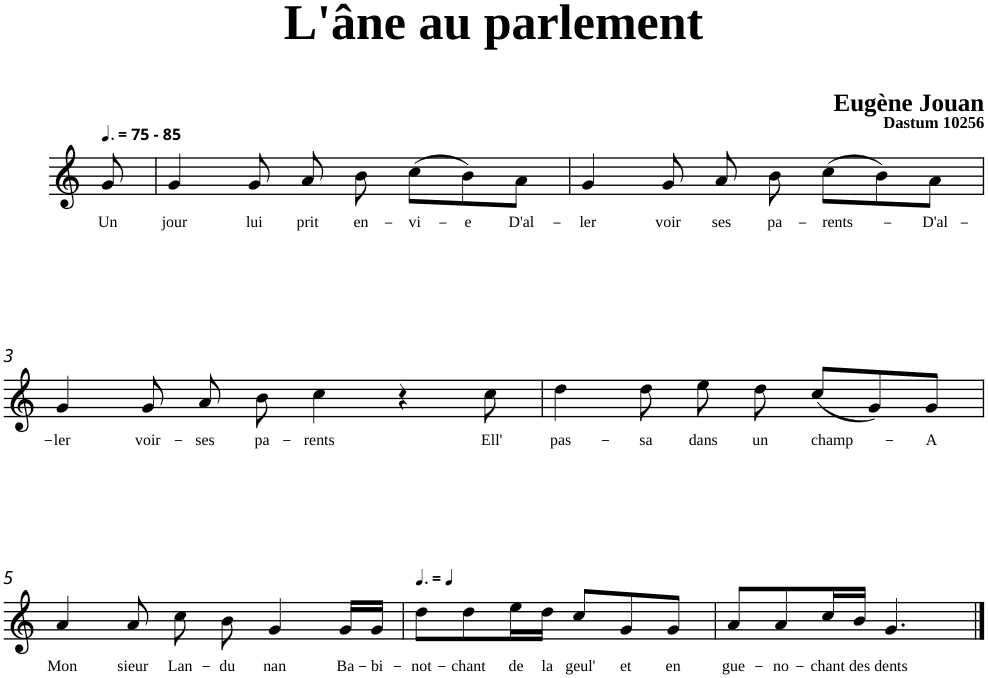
**kern	**text
*part1	*part1
*staff1	*staff1
*clefG2	*
*k[]	*
=	=
!LO:TX:a:B:t=- 85	!
!	!LO:LY:b
8g/	Un
=1	=1
!	!LO:LY:b
4g/	jour
!	!LO:LY:b
8g/	lui
!	!LO:LY:b
8a/	prit
!	!LO:LY:b
8b\	en-
!	!LO:LY:b
(>8cc\L	-vi-
!	!LO:LY:b
8b\)	-e
!	!LO:LY:b
8a\J	D'al-
=2	=2
!	!LO:LY:b
4g/	-ler
!	!LO:LY:b
8g/	voir
!	!LO:LY:b
8a/	ses
!	!LO:LY:b
8b\	pa-
!	!LO:LY:b
(>8cc\L	-rents-
8b\)	.
!	!LO:LY:b
8a\J	-D'al-
!!LO:LB:g=z
=3	=3
!	!LO:LY:b
4g/	-ler
!	!LO:LY:b
8g/	voir-
!	!LO:LY:b
8a/	-ses
!	!LO:LY:b
8b\	pa-
!	!LO:LY:b
4cc\	-rents
8r	.
8ryy	.
!	!LO:LY:b
8cc\	Ell'
=4	=4
!	!LO:LY:b
4dd\	pas-
8r	.
!	!LO:LY:b
8dd\	-sa
!	!LO:LY:b
8ee\	dans
!	!LO:LY:b
8dd\	un
!	!LO:LY:b
(<8cc/L	champ-
8g/)	.
!	!LO:LY:b
8g/J	-A
!!LO:LB:g=z
=5	=5
!	!LO:LY:b
4a/	Mon
!	!LO:LY:b
8a/	sieur
!	!LO:LY:b
8cc\	Lan-
!	!LO:LY:b
8b\	-du
!	!LO:LY:b
4g/	nan
!	!LO:LY:b
16g/LL	Ba-
!	!LO:LY:b
16g/JJ	-bi-
=6	=6
*MM75	*
!	!LO:LY:b
8dd\L	-not-
!	!LO:LY:b
8dd\	-chant
!	!LO:LY:b
16ee\L	de
!	!LO:LY:b
16dd\JJ	la
!	!LO:LY:b
8cc/L	geul'
!	!LO:LY:b
8g/	et
!	!LO:LY:b
8g/J	en
=7	=7
!	!LO:LY:b
8a/L	gue-
!	!LO:LY:b
8a/	-no-
!	!LO:LY:b
16cc/L	-chant
!	!LO:LY:b
16b/JJ	des
!	!LO:LY:b
4.g/	dents
==	==
*-	*-
